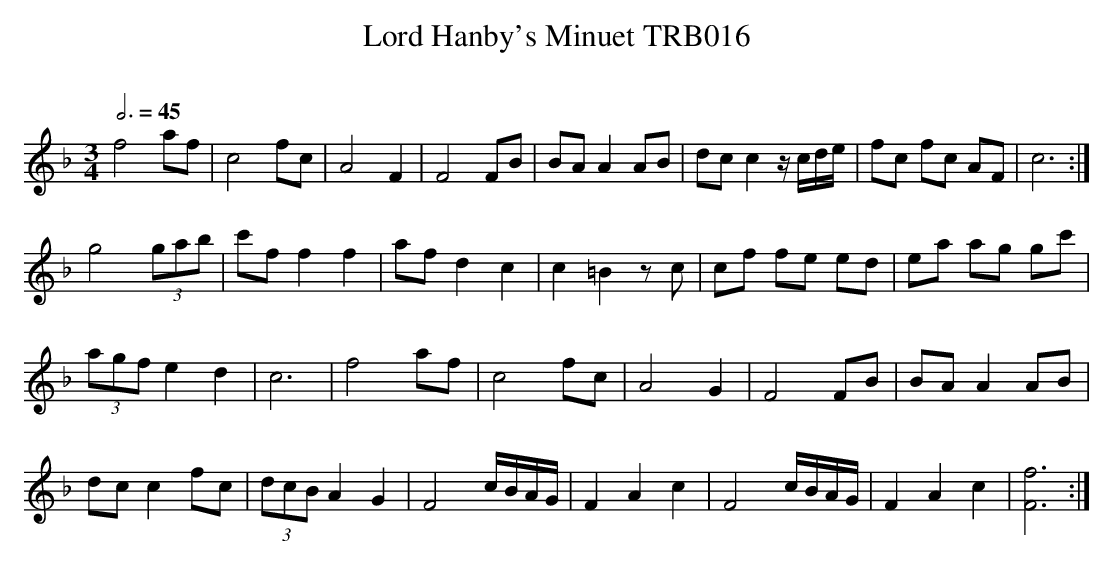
X:1
T:Lord Hanby's Minuet TRB016
Q:3/4=45
L:1/8
M:3/4
O:
K:F
f4 af | c4 fc | A4 F2 | F4 FB | BA A2 AB | dc c2 z/ c/d/e/ | fc fc AF | c6 :|
g4 (3gab |c'f f2 f2 | af d2 c2 | c2 =B2 z c | cf fe ed | ea ag gc' |
(3agf e2 d2 | c6 |f4 af | c4 fc | A4 G2 | F4 FB | BA A2 AB |
dc c2 fc | (3dcB A2 G2 | F4 c/B/A/G/ | F2 A2 c2 | F4 c/B/A/G/ | F2 A2 c2 | [fF]6 :|
